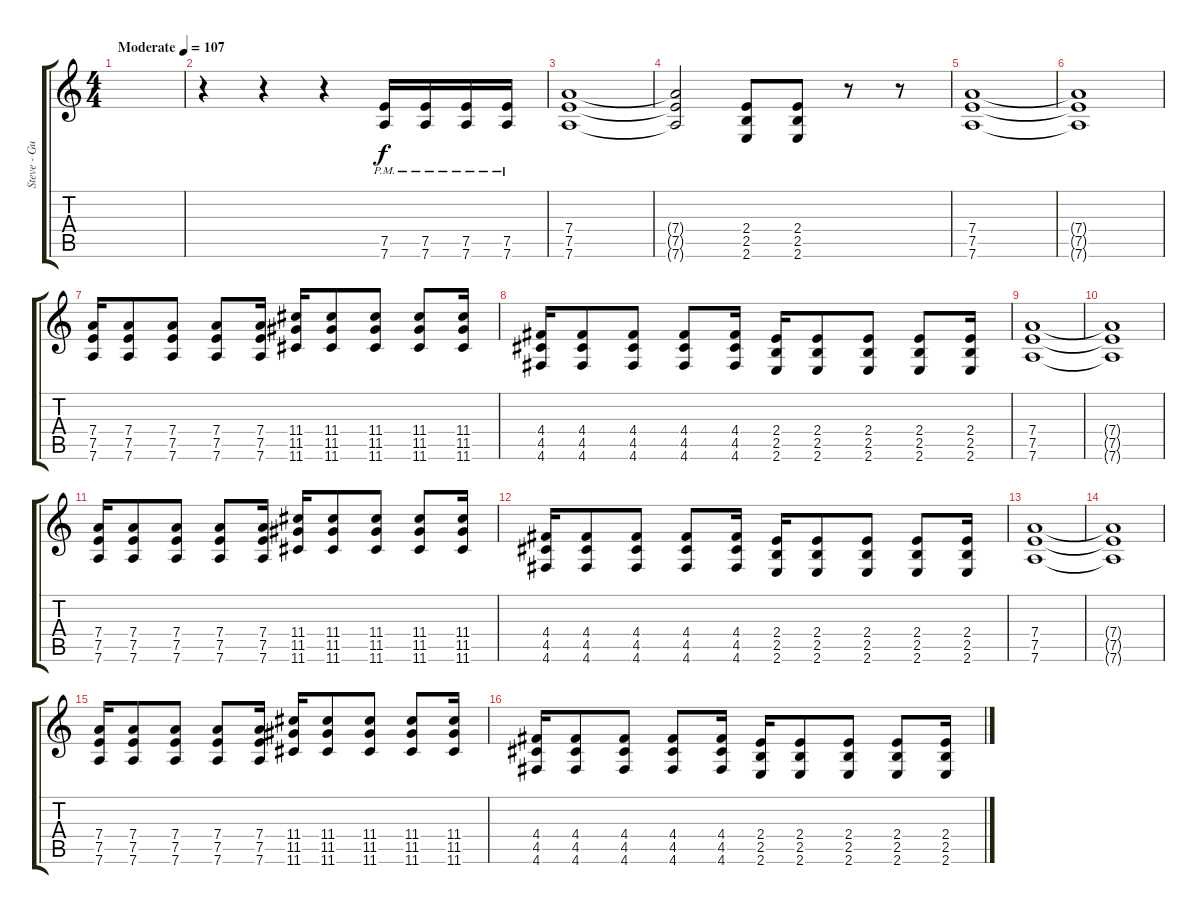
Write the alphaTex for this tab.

\track ("Steve - Guitar" "Steve - Gu") {instrument overdrivenguitar}
\staff {score tabs}
\tuning (E4 B3 G3 D3 A2 D2) {hide}
\ts (4 4)
\tempo (107 "Moderate")
\clef g2
\ks c
|
r.4 r.4 r.4 (7.5{pm} 7.6{pm}).16 (7.5{pm} 7.6{pm}).16 (7.5{pm} 7.6{pm}).16 (7.5{pm} 7.6{pm}).16 |
(7.4 7.5 7.6).1 |
(7.4{t} 7.5{t} 7.6{t}).2 (2.4 2.5 2.6).8 (2.4 2.5 2.6).8 r.8 r.8 |
(7.4 7.5 7.6).1 |
(7.4{t} 7.5{t} 7.6{t}).1 |
(7.4 7.5 7.6).16 (7.4 7.5 7.6).8 (7.4 7.5 7.6).8 (7.4 7.5 7.6).8 (7.4 7.5 7.6).16 (11.4 11.5 11.6).16 (11.4 11.5 11.6).8 (11.4 11.5 11.6).8 (11.4 11.5 11.6).8 (11.4 11.5 11.6).16 |
(4.4 4.5 4.6).16 (4.4 4.5 4.6).8 (4.4 4.5 4.6).8 (4.4 4.5 4.6).8 (4.4 4.5 4.6).16 (2.4 2.5 2.6).16 (2.4 2.5 2.6).8 (2.4 2.5 2.6).8 (2.4 2.5 2.6).8 (2.4 2.5 2.6).16 |
(7.4 7.5 7.6).1 |
(7.4{t} 7.5{t} 7.6{t}).1 |
(7.4 7.5 7.6).16 (7.4 7.5 7.6).8 (7.4 7.5 7.6).8 (7.4 7.5 7.6).8 (7.4 7.5 7.6).16 (11.4 11.5 11.6).16 (11.4 11.5 11.6).8 (11.4 11.5 11.6).8 (11.4 11.5 11.6).8 (11.4 11.5 11.6).16 |
(4.4 4.5 4.6).16 (4.4 4.5 4.6).8 (4.4 4.5 4.6).8 (4.4 4.5 4.6).8 (4.4 4.5 4.6).16 (2.4 2.5 2.6).16 (2.4 2.5 2.6).8 (2.4 2.5 2.6).8 (2.4 2.5 2.6).8 (2.4 2.5 2.6).16 |
(7.4 7.5 7.6).1 |
(7.4{t} 7.5{t} 7.6{t}).1 |
(7.4 7.5 7.6).16 (7.4 7.5 7.6).8 (7.4 7.5 7.6).8 (7.4 7.5 7.6).8 (7.4 7.5 7.6).16 (11.4 11.5 11.6).16 (11.4 11.5 11.6).8 (11.4 11.5 11.6).8 (11.4 11.5 11.6).8 (11.4 11.5 11.6).16 |
(4.4 4.5 4.6).16 (4.4 4.5 4.6).8 (4.4 4.5 4.6).8 (4.4 4.5 4.6).8 (4.4 4.5 4.6).16 (2.4 2.5 2.6).16 (2.4 2.5 2.6).8 (2.4 2.5 2.6).8 (2.4 2.5 2.6).8 (2.4 2.5 2.6).16
